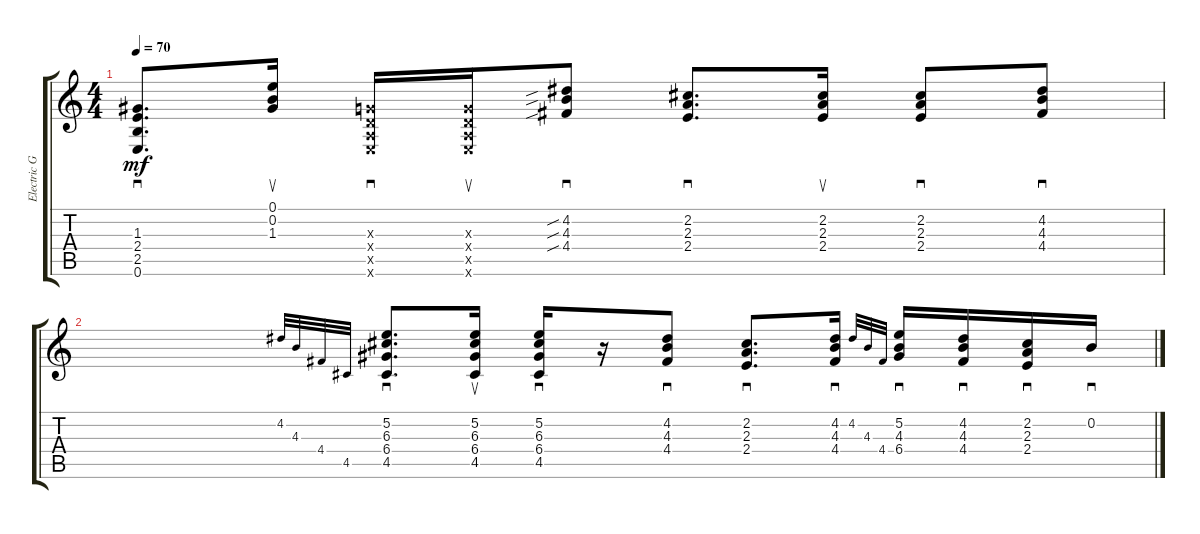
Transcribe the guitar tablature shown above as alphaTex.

\track ("Electric Guitar" "Electric G") {instrument electricguitarclean}
\staff {score tabs}
\tuning (E4 B3 G3 D3 A2 E2) {hide}
\ts (4 4)
\tempo 70
\clef g2
\ks c
(1.3 2.4 2.5 0.6).8{d sd dy mf instrument electricguitarclean} (0.1 0.2 1.3).16{su} (0.3{x} 0.4{x} 0.5{x} 0.6{x}).16{sd} (0.3{x} 0.4{x} 0.5{x} 0.6{x}).16{su} (4.2{sib} 4.3{sib} 4.4{sib}).8{sd} (2.2 2.3 2.4).8{d sd} (2.2 2.3 2.4).16{su} (2.2 2.3 2.4).8{sd} (4.2 4.3 4.4).8{sd} |
4.2.32{gr onbeat} 4.3.32{gr onbeat} 4.4.32{gr onbeat} 4.5.32{gr onbeat} (5.2 6.3 6.4 4.5).8{d sd} (5.2 6.3 6.4 4.5).16{su} (5.2 6.3 6.4 4.5).16{sd} r.16 (4.2 4.3 4.4).8{sd} (2.2 2.3 2.4).8{d sd} (4.2 4.3 4.4).16{sd} 4.2.32{gr onbeat} 4.3.32{gr onbeat} 4.4.32{gr onbeat} (5.2 4.3 6.4).16{sd} (4.2 4.3 4.4).16{sd} (2.2 2.3 2.4).16{sd} 0.2.16{sd}
